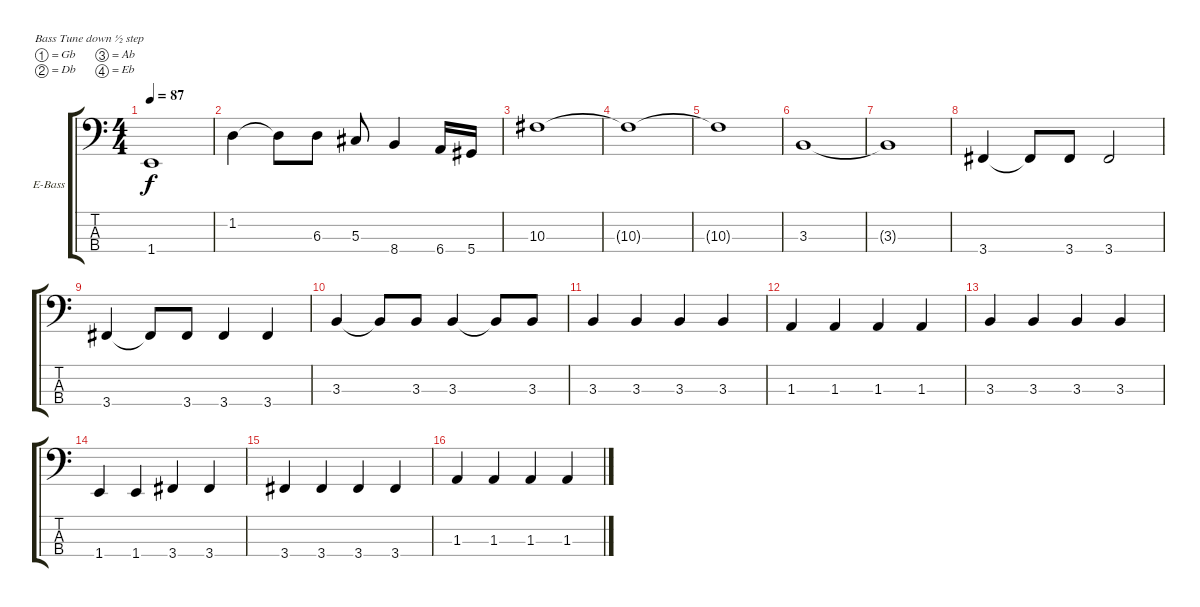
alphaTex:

\bracketExtendMode groupsimilarinstruments
\firstSystemTrackNameOrientation horizontal
\otherSystemsTrackNameOrientation horizontal
\track ("Duff (Bass)" "E-Bass") {instrument electricbasspick}
\staff {score tabs}
\tuning (Gb2 Db2 Ab1 Eb1)
\ts (4 4)
\tempo 87
\clef f4
\ks c
1.4.1{dy f} |
1.2.4 1.2{t}.8 6.3.8 5.3.8 8.4.4 6.4.16 5.4.16 |
10.3.1 |
10.3{t}.1 |
10.3{t}.1 |
3.3.1 |
3.3{t}.1 |
3.4.4 3.4{t}.8 3.4.8 3.4.2 |
3.4.4 3.4{t}.8 3.4.8 3.4.4 3.4.4 |
3.3.4 3.3{t}.8 3.3.8 3.3.4 3.3{t}.8 3.3.8 |
3.3.4 3.3.4 3.3.4 3.3.4 |
1.3.4 1.3.4 1.3.4 1.3.4 |
3.3.4 3.3.4 3.3.4 3.3.4 |
1.4.4 1.4.4 3.4.4 3.4.4 |
3.4.4 3.4.4 3.4.4 3.4.4 |
1.3.4 1.3.4 1.3.4 1.3.4
